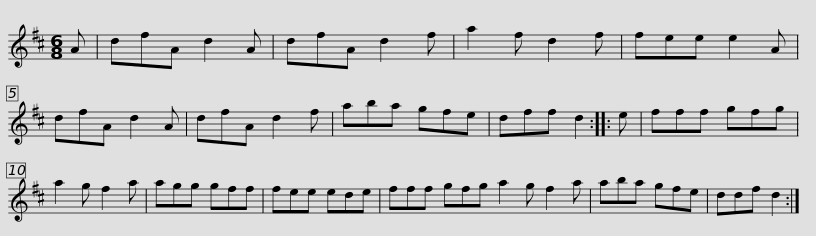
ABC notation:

X:1
L:1/8
M:6/8
I:linebreak $
K:D
V:1 treble
V:1
 A | dfA d2 A | dfA d2 f | a2 f d2 f | fee e2 A | %5
 dfA d2 A | dfA d2 f | aba gfe |$ dff d2 :: e | %10
 fff gfg | a2 g f2 a | agg gff | fee ede | fff gfg a2 g f2 a |$ %15
 aba gfe | ddf d2 :| %17
